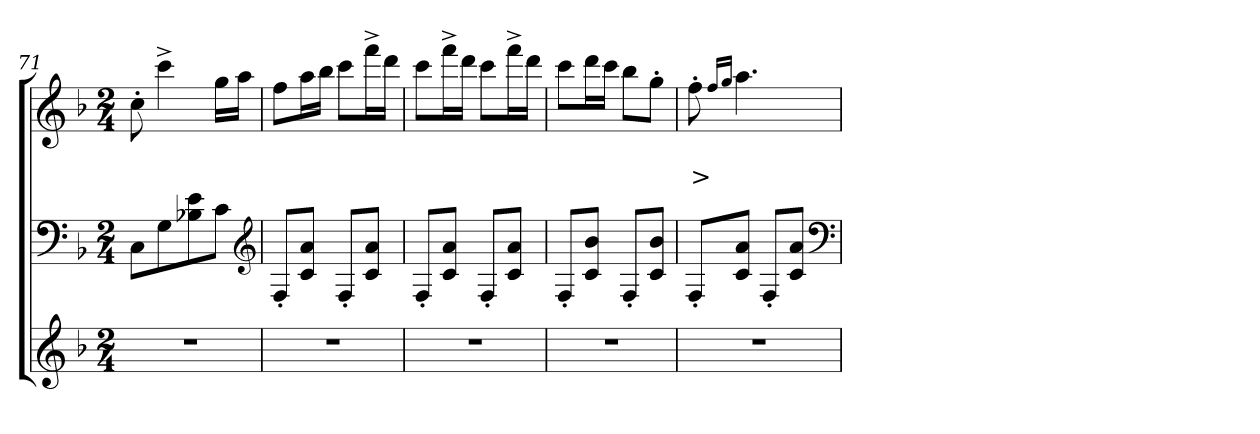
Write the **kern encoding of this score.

**kern	**kern	**kern	**text	**text
*part3	*part2	*part1	*part1	*part1
*staff3	*staff2	*staff1	*staff1	*staff1
*clefG2	*clefF4	*clefG2	*	*
*k[b-]	*k[b-]	*k[b-]	*	*
*M2/4	*M2/4	*M2/4	*	*
=71	=71	=71	=71	=71
2r	8CL	8cc'>	.	.
.	8G	4ccc^>	.	.
.	8e 8B-X	.	.	.
.	8cJ	16ggLL	.	.
.	.	16aaJJ	.	.
*	*clefG2	*	*	*
=72	=72	=72	=72	=72
2r	8F'>L	8ffL	.	.
.	8a 8cJ	16aaL	.	.
.	.	16bb-JJ	.	.
.	8F'>L	8cccL	.	.
.	8a 8cJ	16fff^>L	.	.
.	.	16dddJJ	.	.
=73	=73	=73	=73	=73
2r	8F'>L	8cccL	.	.
.	8a 8cJ	16fff^>L	.	.
.	.	16dddJJ	.	.
.	8F'>L	8cccL	.	.
.	8a 8cJ	16fff^>L	.	.
.	.	16dddJJ	.	.
=74	=74	=74	=74	=74
2r	8F'>L	8cccL	.	.
.	8b- 8cJ	16dddL	.	.
.	.	16cccJJ	.	.
.	8F'>L	8bb-L	.	.
.	8b- 8cJ	8gg'>J	.	.
=75	=75	=75	=75	=75
2r	8F'>L	8ff'>	.	>
.	.	16qqff/LL	.	.
.	.	16qqgg/JJ	.	.
.	8a 8cJ	4.aa	.	.
.	8F'>L	.	.	.
.	8a 8cJ	.	.	.
*	*clefF4	*	*	*
=	=	=	=	=
*-	*-	*-	*-	*-
